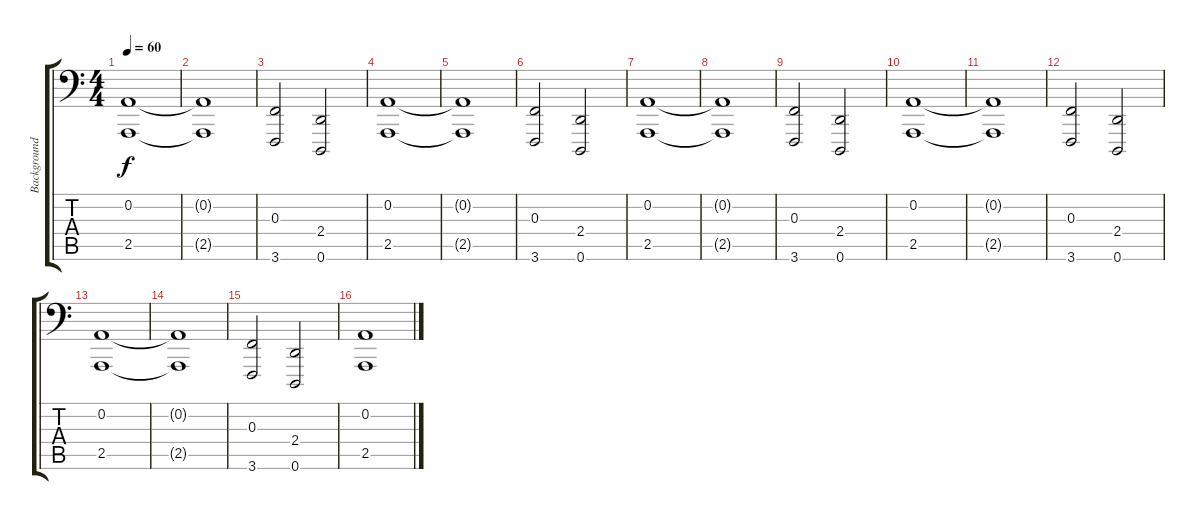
\track ("Background" "Background") {instrument stringensemble1}
\staff {score tabs}
\tuning (D3 A2 F2 C2 G1 D1) {hide}
\ts (4 4)
\tempo 60
\clef f4
\ks c
(0.2 2.5).1{dy f} |
(0.2{t} 2.5{t}).1 |
(0.3 3.6).2 (2.4 0.6).2 |
(0.2 2.5).1 |
(0.2{t} 2.5{t}).1 |
(0.3 3.6).2 (2.4 0.6).2 |
(0.2 2.5).1 |
(0.2{t} 2.5{t}).1 |
(0.3 3.6).2 (2.4 0.6).2 |
(0.2 2.5).1 |
(0.2{t} 2.5{t}).1 |
(0.3 3.6).2 (2.4 0.6).2 |
(0.2 2.5).1 |
(0.2{t} 2.5{t}).1 |
(0.3 3.6).2 (2.4 0.6).2 |
(0.2 2.5).1
